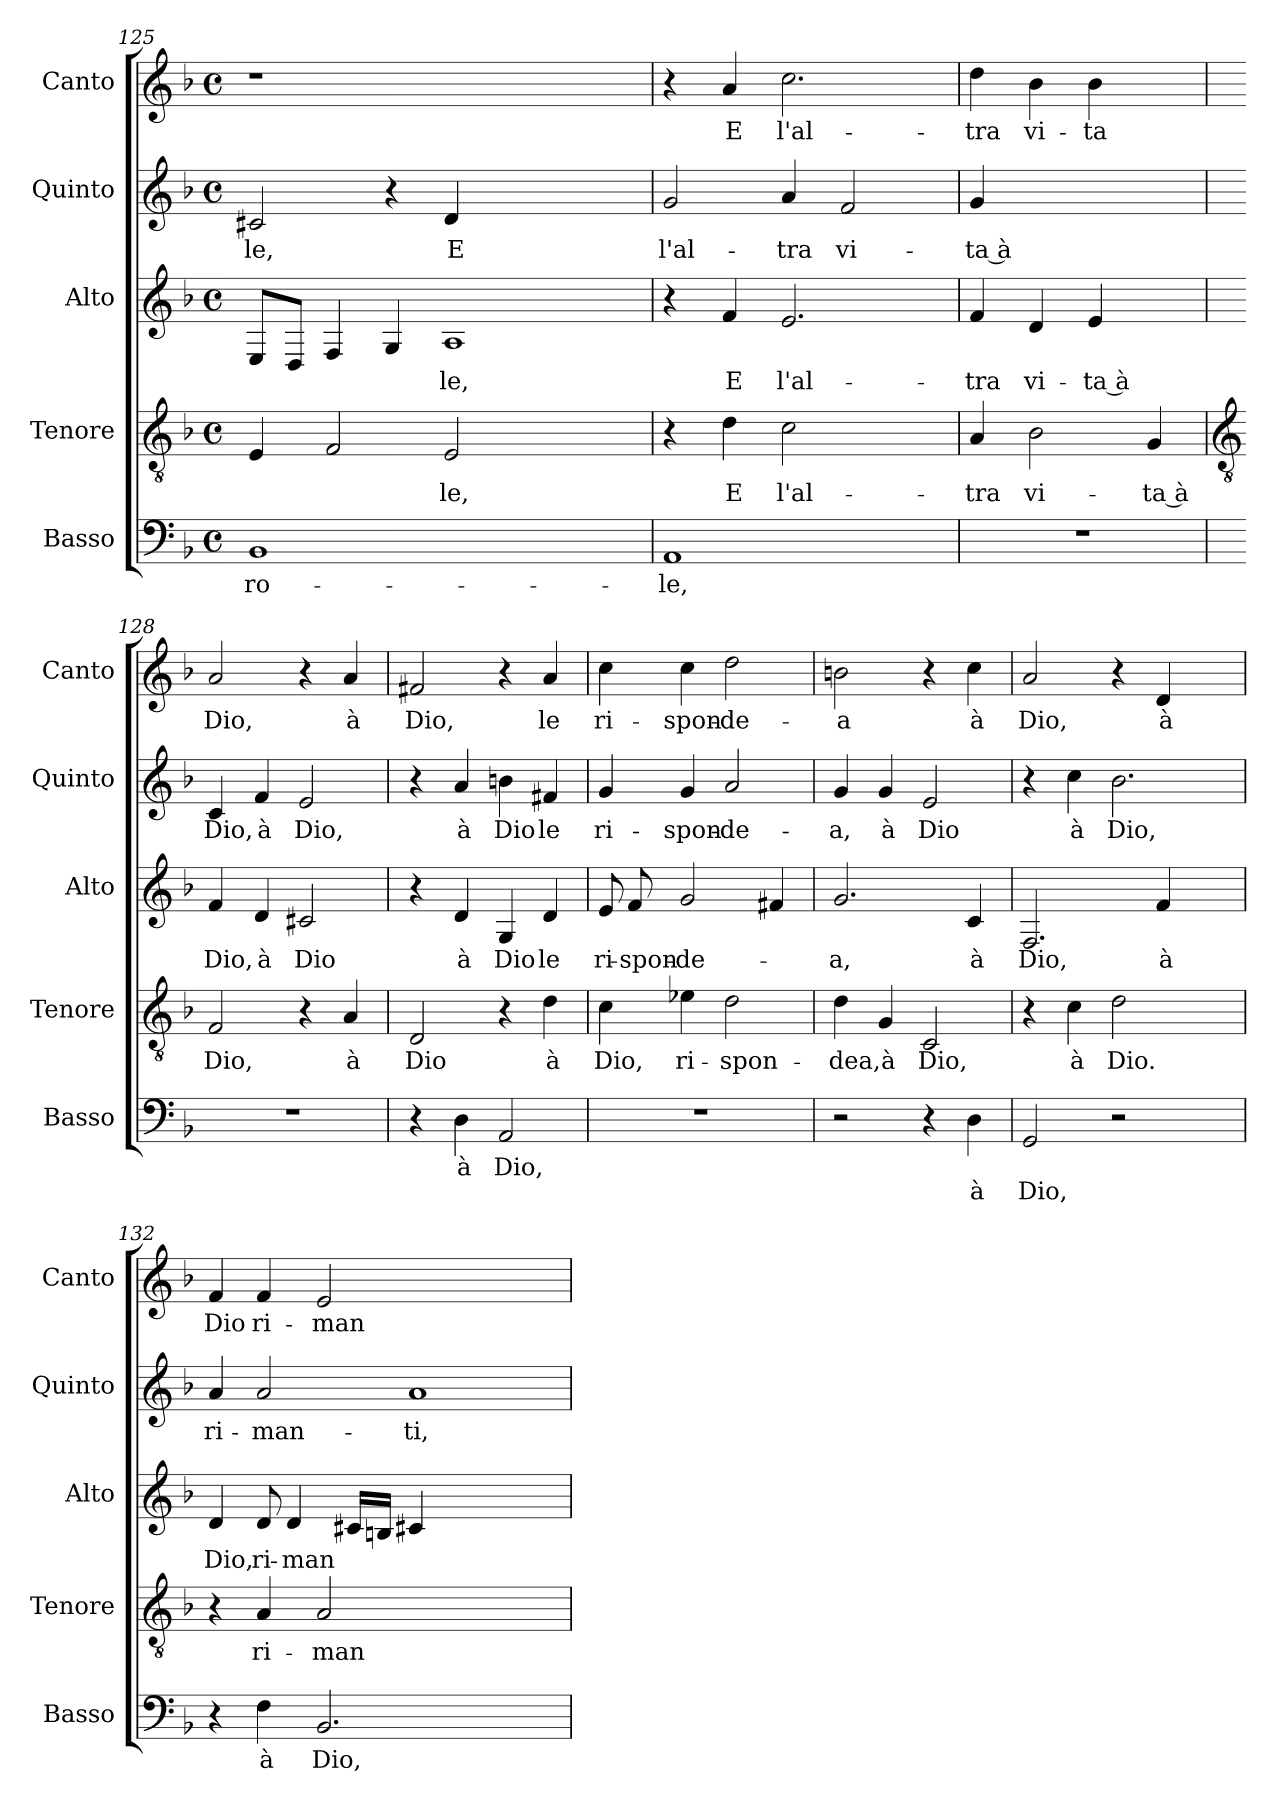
**kern	**text	**text	**kern	**text	**kern	**text	**kern	**text	**kern	**text
*part5	*part5	*part5	*part4	*part4	*part3	*part3	*part2	*part2	*part1	*part1
*staff5	*staff5	*staff5	*staff4	*staff4	*staff3	*staff3	*staff2	*staff2	*staff1	*staff1
*I"Basso	*	*	*I"Tenore	*	*I"Alto	*	*I"Quinto	*	*I"Canto	*
*I'Basso	*	*	*I'Tenore	*	*I'Alto	*	*I'Quinto	*	*I'Canto	*
*clefF4	*	*	*clefGv2	*	*clefG2	*	*clefG2	*	*clefG2	*
*k[b-]	*	*	*k[b-]	*	*k[b-]	*	*k[b-]	*	*k[b-]	*
*F:	*	*	*F:	*	*F:	*	*F:	*	*F:	*
*M4/4	*	*	*M4/4	*	*M4/4	*	*M4/4	*	*M4/4	*
*met(c)	*	*	*met(c)	*	*met(c)	*	*met(c)	*	*met(c)	*
=125	=125	=125	=125	=125	=125	=125	=125	=125	=125	=125
!	!LO:LY:b	!	!	!	!	!	!	!LO:LY:b	!	!
1BB-	-ro-	.	4E	.	8EL	.	2c#X	-le,	1r	.
.	.	.	.	.	8DJ	.	.	.	.	.
.	.	.	2F	.	4F	.	.	.	.	.
.	.	.	.	.	4G	.	4r	.	.	.
!	!	!	!	!LO:LY:b	!	!LO:LY:b	!	!LO:LY:b	!	!
.	.	.	2E	-le,	1A	-le,	4d	E	.	.
2.ryy	.	.	.	.	.	.	2.ryy	.	2.ryy	.
.	.	.	2ryy	.	.	.	.	.	.	.
=126	=126	=126	=126	=126	=126	=126	=126	=126	=126	=126
!	!LO:LY:b	!	!	!	!	!	!	!LO:LY:b	!	!
1AA	-le,	.	4r	.	4r	.	2g	l'al-	4r	.
!	!	!	!	!LO:LY:b	!	!LO:LY:b	!	!	!	!LO:LY:b
.	.	.	4d	E	4f	E	.	.	4a	E
!	!	!	!	!LO:LY:b	!	!LO:LY:b	!	!LO:LY:b	!	!LO:LY:b
.	.	.	2c	l'al-	2.e	l'al-	4a	-tra	2.cc	l'al-
!	!	!	!	!	!	!	!	!LO:LY:b	!	!
.	.	.	.	.	.	.	2f	vi-	.	.
4ryy	.	.	4ryy	.	.	.	.	.	.	.
=127	=127	=127	=127	=127	=127	=127	=127	=127	=127	=127
!	!	!	!	!LO:LY:b	!	!LO:LY:b	!	!LO:LY:b	!	!LO:LY:b
1r	.	.	4A	-tra	4f	-tra	4g	-ta à	4dd	-tra
!	!	!	!	!LO:LY:b	!	!LO:LY:b	!	!	!	!LO:LY:b
.	.	.	2B-	vi-	4d	vi-	2.ryy	.	4b-	vi-
!	!	!	!	!	!	!LO:LY:b	!	!	!	!LO:LY:b
.	.	.	.	.	4e	-ta à	.	.	4b-	-ta
!	!	!	!	!LO:LY:b	!	!	!	!	!	!
.	.	.	4G	-ta à	4ryy	.	.	.	4ryy	.
!!LO:LB:g=z
=128	=128	=128	=128	=128	=128	=128	=128	=128	=128	=128
*	*	*	*clefGv2	*	*	*	*	*	*	*
!	!	!	!	!LO:LY:b	!	!LO:LY:b	!	!LO:LY:b	!	!LO:LY:b
1r	.	.	2F	Dio,	4f	Dio,	4c	Dio,	2a	Dio,
!	!	!	!	!	!	!LO:LY:b	!	!LO:LY:b	!	!
.	.	.	.	.	4d	à	4f	à	.	.
!	!	!	!	!	!	!LO:LY:b	!	!LO:LY:b	!	!
.	.	.	4r	.	2c#X	Dio	2e	Dio,	4r	.
!	!	!	!	!LO:LY:b	!	!	!	!	!	!LO:LY:b
.	.	.	4A	à	.	.	.	.	4a	à
!!LO:LB:g=z
=129	=129	=129	=129	=129	=129	=129	=129	=129	=129	=129
!	!	!	!	!LO:LY:b	!	!	!	!	!	!LO:LY:b
4r	.	.	2D	Dio	4r	.	4r	.	2f#X	Dio,
!	!LO:LY:b	!	!	!	!	!LO:LY:b	!	!LO:LY:b	!	!
4D	à	.	.	.	4d	à	4a	à	.	.
!	!LO:LY:b	!	!	!	!	!LO:LY:b	!	!LO:LY:b	!	!
2AA	Dio,	.	4r	.	4G	Dio	4bn	Dio	4r	.
!	!	!	!	!LO:LY:b	!	!LO:LY:b	!	!LO:LY:b	!	!LO:LY:b
.	.	.	4d	à	4d	le	4f#X	le	4a	le
=130	=130	=130	=130	=130	=130	=130	=130	=130	=130	=130
!	!	!	!	!LO:LY:b	!	!LO:LY:b	!	!LO:LY:b	!	!LO:LY:b
1r	.	.	4c	Dio,	8e	ri-	4g	ri-	4cc	ri-
!	!	!	!	!	!	!LO:LY:b	!	!	!	!
.	.	.	.	.	8f	-spon-	.	.	.	.
!	!	!	!	!LO:LY:b	!	!LO:LY:b	!	!LO:LY:b	!	!LO:LY:b
.	.	.	4e-X	ri-	2g	-de-	4g	-spon-	4cc	-spon-
!	!	!	!	!LO:LY:b	!	!	!	!LO:LY:b	!	!LO:LY:b
.	.	.	2d	-spon-	.	.	2a	-de-	2dd	-de-
.	.	.	.	.	4f#X	.	.	.	.	.
=131	=131	=131	=131	=131	=131	=131	=131	=131	=131	=131
!	!	!	!	!LO:LY:b	!	!LO:LY:b	!	!LO:LY:b	!	!LO:LY:b
2r	.	.	4d	-dea,	2.g	-a,	4g	-a,	2bn	-a
!	!	!	!	!LO:LY:b	!	!	!	!LO:LY:b	!	!
.	.	.	4G	à	.	.	4g	à	.	.
!	!	!	!	!LO:LY:b	!	!	!	!LO:LY:b	!	!
4r	.	.	2C	Dio,	.	.	2e	Dio	4r	.
!	!	!LO:LY:b	!	!	!	!LO:LY:b	!	!	!	!LO:LY:b
4D	.	à	.	.	4c	à	.	.	4cc	à
=132	=132	=132	=132	=132	=132	=132	=132	=132	=132	=132
!	!	!LO:LY:b	!	!	!	!LO:LY:b	!	!	!	!LO:LY:b
2GG	.	Dio,	4r	.	2.F	Dio,	4r	.	2a	Dio,
!	!	!	!	!LO:LY:b	!	!	!	!LO:LY:b	!	!
.	.	.	4c	à	.	.	4cc	à	.	.
!	!	!	!	!LO:LY:b	!	!	!	!LO:LY:b	!	!
2r	.	.	2d	Dio.	.	.	2.b-	Dio,	4r	.
!	!	!	!	!	!	!LO:LY:b	!	!	!	!LO:LY:b
.	.	.	.	.	4f	à	.	.	4d	à
4ryy	.	.	4ryy	.	4ryy	.	.	.	4ryy	.
=132A	=132A	=132A	=132A	=132A	=132A	=132A	=132A	=132A	=132A	=132A
!	!	!	!	!	!	!LO:LY:b	!	!LO:LY:b	!	!LO:LY:b
4r	.	.	4r	.	4d	Dio,	4a	ri-	4f	Dio
!	!LO:LY:b	!	!	!LO:LY:b	!	!LO:LY:b	!	!LO:LY:b	!	!LO:LY:b
4F	à	.	4A	ri-	8d	ri-	2a	-man-	4f	ri-
!	!	!	!	!	!	!LO:LY:b	!	!	!	!
.	.	.	.	.	4d	-man	.	.	.	.
!	!LO:LY:b	!	!	!LO:LY:b	!	!	!	!	!	!LO:LY:b
2.BB-	Dio,	.	2A	-man-	.	.	.	.	2e	-man-
.	.	.	.	.	16c#XLL	.	.	.	.	.
.	.	.	.	.	16BJJ	.	.	.	.	.
!	!	!	!	!	!	!	!	!LO:LY:b	!	!
.	.	.	.	.	4c#X	.	1a	-ti,	.	.
.	.	.	2.ryy	.	2.ryy	.	.	.	2.ryy	.
2ryy	.	.	.	.	.	.	.	.	.	.
=	=	=	=	=	=	=	=	=	=	=
*-	*-	*-	*-	*-	*-	*-	*-	*-	*-	*-
